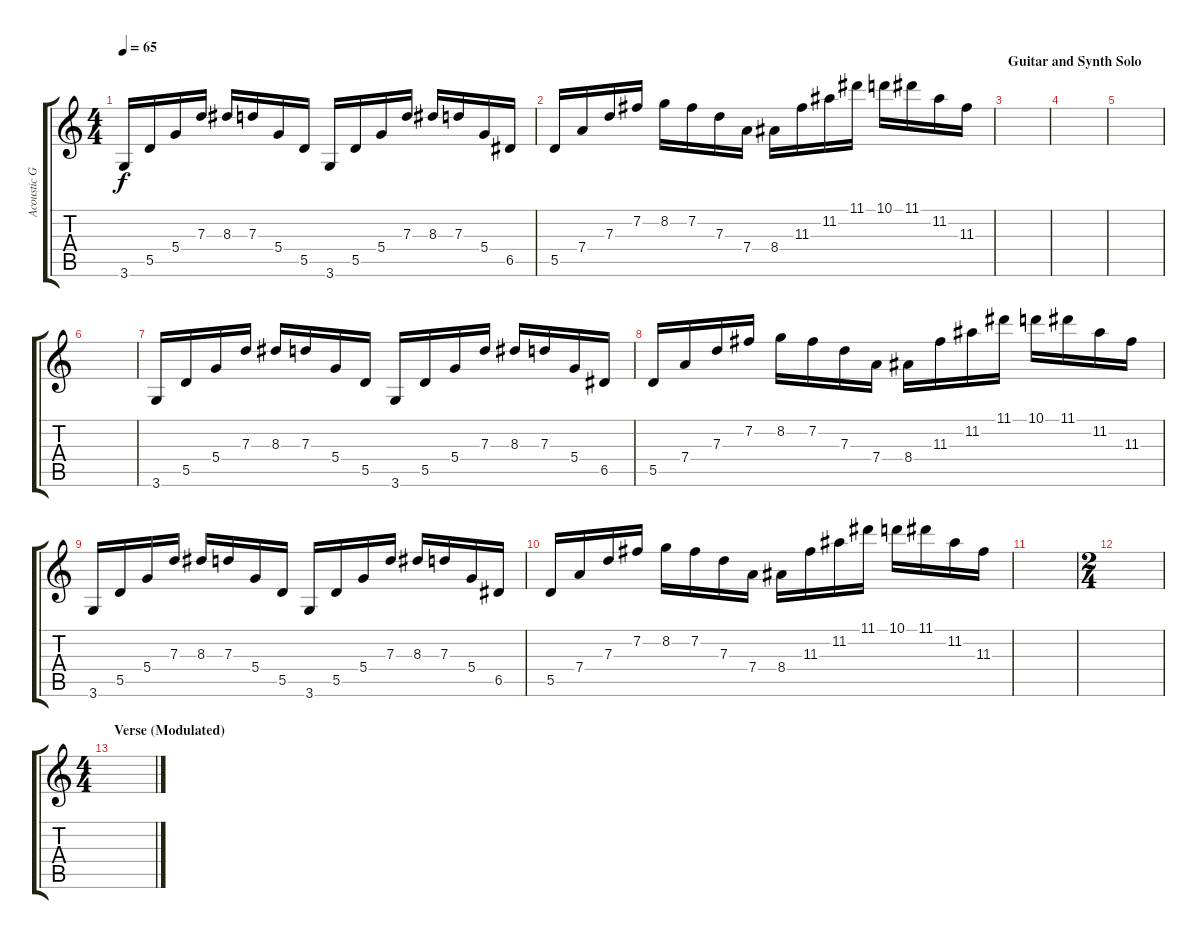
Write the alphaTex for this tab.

\track ("Acoustic Guitar (Lead 2)" "Acoustic G") {instrument acousticguitarsteel}
\staff {score tabs}
\tuning (E4 B3 G3 D3 A2 E2) {hide}
\ts (4 4)
\tempo 65
\clef g2
\ks c
3.6.16{dy f} 5.5.16 5.4.16 7.3.16 8.3.16 7.3.16 5.4.16 5.5.16 3.6.16 5.5.16 5.4.16 7.3.16 8.3.16 7.3.16 5.4.16 6.5.16 |
5.5.16 7.4.16 7.3.16 7.2.16 8.2.16 7.2.16 7.3.16 7.4.16 8.4.16 11.3.16 11.2.16 11.1.16 10.1.16 11.1.16 11.2.16 11.3.16 |
\section ("" "Guitar and Synth Solo")
|
|
|
|
3.6.16 5.5.16 5.4.16 7.3.16 8.3.16 7.3.16 5.4.16 5.5.16 3.6.16 5.5.16 5.4.16 7.3.16 8.3.16 7.3.16 5.4.16 6.5.16 |
5.5.16 7.4.16 7.3.16 7.2.16 8.2.16 7.2.16 7.3.16 7.4.16 8.4.16 11.3.16 11.2.16 11.1.16 10.1.16 11.1.16 11.2.16 11.3.16 |
3.6.16 5.5.16 5.4.16 7.3.16 8.3.16 7.3.16 5.4.16 5.5.16 3.6.16 5.5.16 5.4.16 7.3.16 8.3.16 7.3.16 5.4.16 6.5.16 |
5.5.16 7.4.16 7.3.16 7.2.16 8.2.16 7.2.16 7.3.16 7.4.16 8.4.16 11.3.16 11.2.16 11.1.16 10.1.16 11.1.16 11.2.16 11.3.16 |
|
\ts (2 4)
|
\ts (4 4)
\section ("" "Verse (Modulated)")
